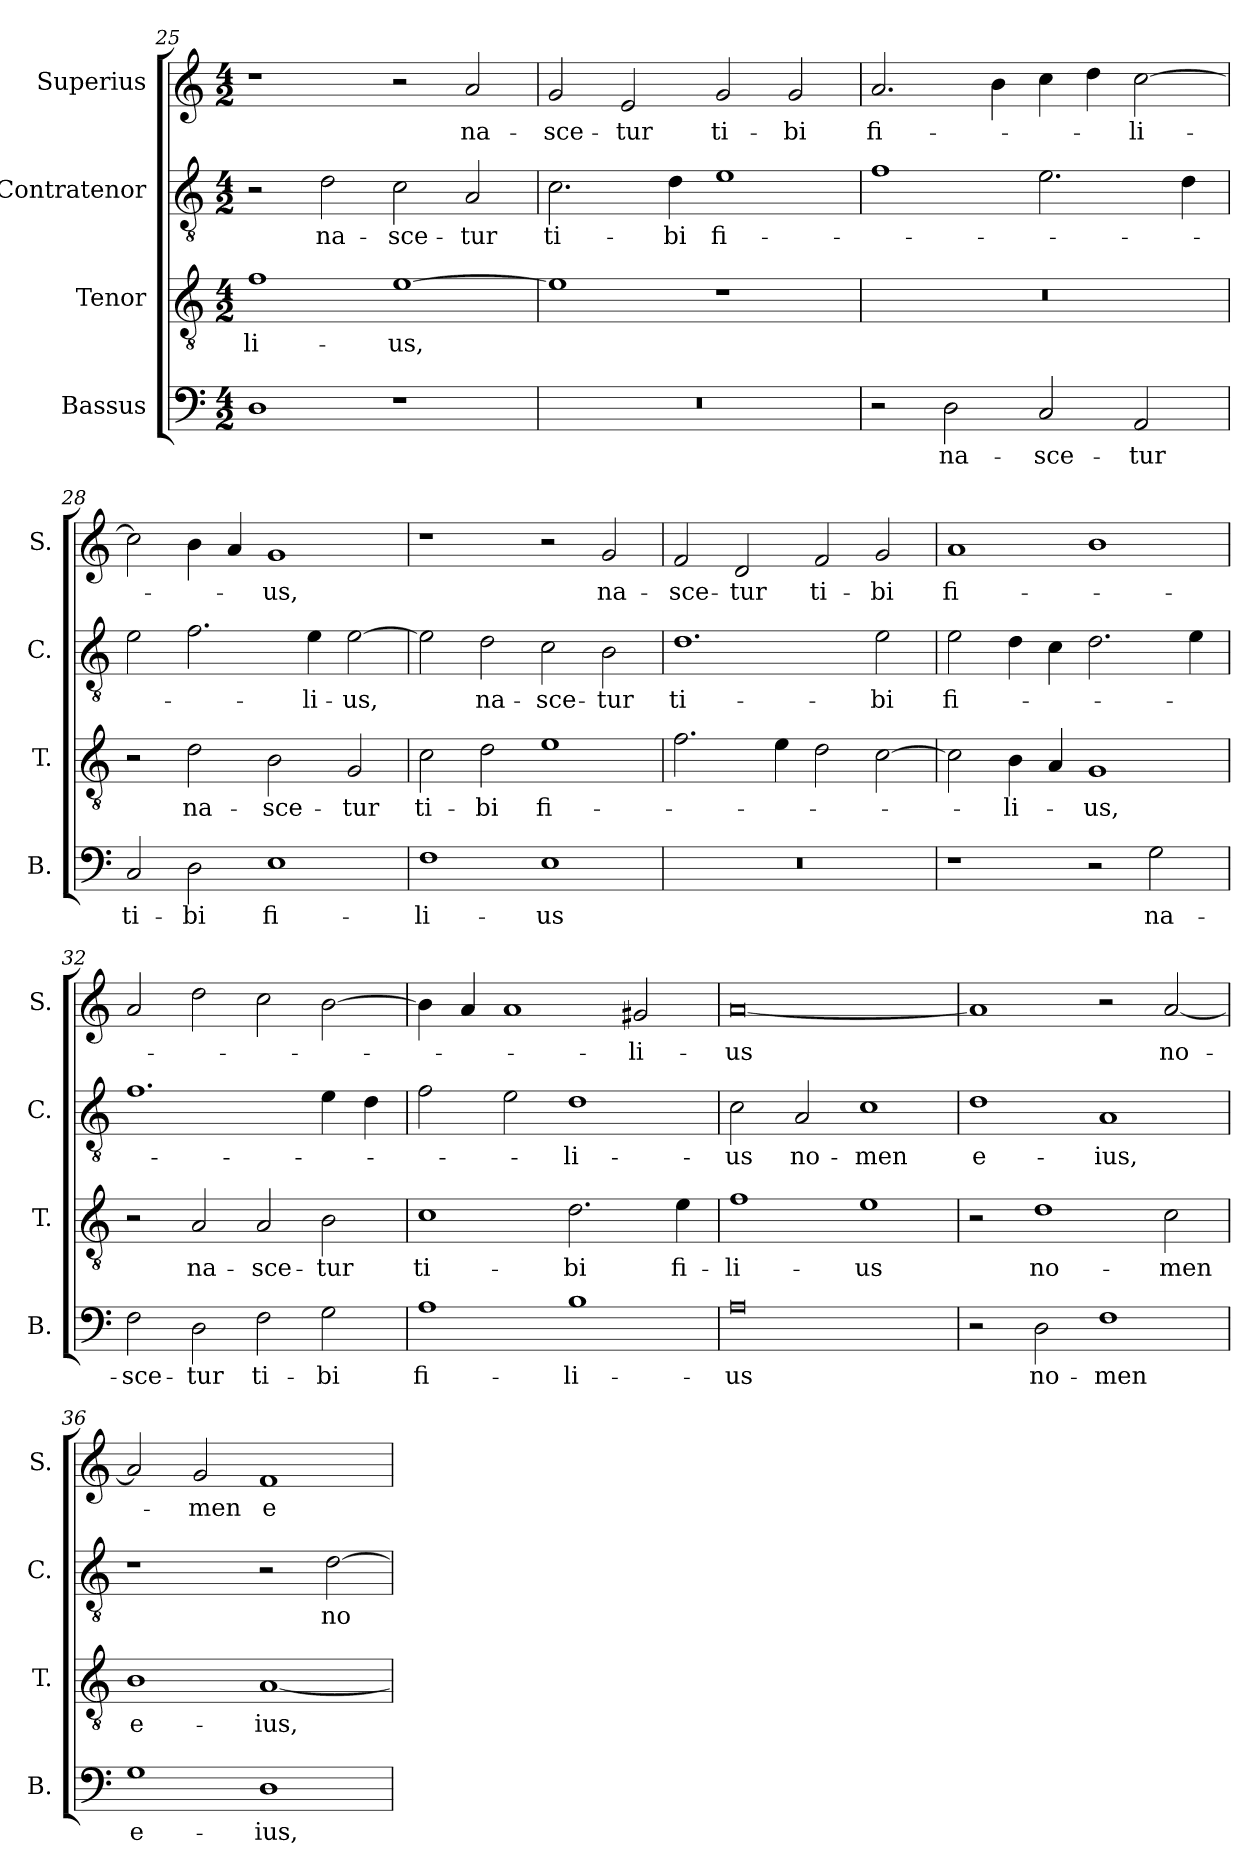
**kern	**text	**kern	**text	**kern	**text	**kern	**text
*part4	*part4	*part3	*part3	*part2	*part2	*part1	*part1
*staff4	*staff4	*staff3	*staff3	*staff2	*staff2	*staff1	*staff1
*I"Bassus	*	*I"Tenor	*	*I"Contratenor	*	*I"Superius	*
*I'B.	*	*I'T.	*	*I'C.	*	*I'S.	*
*clefF4	*	*clefGv2	*	*clefGv2	*	*clefG2	*
*k[]	*	*k[]	*	*k[]	*	*k[]	*
*M4/2	*	*M4/2	*	*M4/2	*	*M4/2	*
=25	=25	=25	=25	=25	=25	=25	=25
1D	.	1f	-li-	2r	.	1r	.
.	.	.	.	2d\	na-	.	.
1r	.	[1e	-us,	2c\	-sce-	2r	.
.	.	.	.	2A/	-tur	2a/	na-
=26	=26	=26	=26	=26	=26	=26	=26
0r	.	1e]	.	2.c\	ti-	2g/	-sce-
.	.	.	.	.	.	2e/	-tur
.	.	.	.	4d\	-bi	.	.
.	.	1r	.	1e	fi-	2g/	ti-
.	.	.	.	.	.	2g/	-bi
!!LO:LB:g=z
=27	=27	=27	=27	=27	=27	=27	=27
2r	.	0r	.	1f	.	2.a/	fi-
2D\	na-	.	.	.	.	.	.
.	.	.	.	.	.	4b\	.
2C/	-sce-	.	.	2.e\	.	4cc\	.
.	.	.	.	.	.	4dd\	.
2AA/	-tur	.	.	.	.	[2cc\	-li-
.	.	.	.	4d\	.	.	.
=28	=28	=28	=28	=28	=28	=28	=28
2C/	ti-	2r	.	2e\	.	2cc\]	.
2D\	-bi	2d\	na-	2.f\	.	4b\	.
.	.	.	.	.	.	4a/	.
1E	fi-	2B\	-sce-	.	.	1g	-us,
.	.	.	.	4e\	-li-	.	.
.	.	2G/	-tur	[2e\	-us,	.	.
=29	=29	=29	=29	=29	=29	=29	=29
1F	-li-	2c\	ti-	2e\]	.	1r	.
.	.	2d\	-bi	2d\	na-	.	.
1E	-us	1e	fi-	2c\	-sce-	2r	.
.	.	.	.	2B\	-tur	2g/	na-
=30	=30	=30	=30	=30	=30	=30	=30
0r	.	2.f\	.	1.d	ti-	2f/	-sce-
.	.	.	.	.	.	2d/	-tur
.	.	4e\	.	.	.	.	.
.	.	2d\	.	.	.	2f/	ti-
.	.	[2c\	.	2e\	-bi	2g/	-bi
=31	=31	=31	=31	=31	=31	=31	=31
1r	.	2c\]	.	2e\	fi-	1a	fi-
.	.	4B\	-li-	4d\	.	.	.
.	.	4A/	.	4c\	.	.	.
2r	.	1G	-us,	2.d\	.	1b	.
2G\	na-	.	.	.	.	.	.
.	.	.	.	4e\	.	.	.
!!LO:PB:g=z
=32	=32	=32	=32	=32	=32	=32	=32
2F\	-sce-	2r	.	1.f	.	2a/	.
2D\	-tur	2A/	na-	.	.	2dd\	.
2F\	ti-	2A/	-sce-	.	.	2cc\	.
2G\	-bi	2B\	-tur	4e\	.	[2b\	.
.	.	.	.	4d\	.	.	.
=33	=33	=33	=33	=33	=33	=33	=33
1A	fi-	1c	ti-	2f\	.	4b\]	.
.	.	.	.	.	.	4a/	.
.	.	.	.	2e\	.	1a	.
1B	-li-	2.d\	-bi	1d	-li-	.	.
.	.	.	.	.	.	2g#X/	-li-
.	.	4e\	fi-	.	.	.	.
=34	=34	=34	=34	=34	=34	=34	=34
0A	-us	1f	-li-	2c\	-us	[0a	-us
.	.	.	.	2A/	no-	.	.
.	.	1e	-us	1c	-men	.	.
=35	=35	=35	=35	=35	=35	=35	=35
2r	.	2r	.	1d	e-	1a]	.
2D\	no-	1d	no-	.	.	.	.
1F	-men	.	.	1A	-ius,	2r	.
.	.	2c\	-men	.	.	[2a/	no-
=36	=36	=36	=36	=36	=36	=36	=36
1G	e-	1B	e-	1r	.	2a/]	.
.	.	.	.	.	.	2g/	-men
1D	-ius,	[1A	-ius,	2r	.	1f	e-
.	.	.	.	[2d\	no-	.	.
=	=	=	=	=	=	=	=
*-	*-	*-	*-	*-	*-	*-	*-
